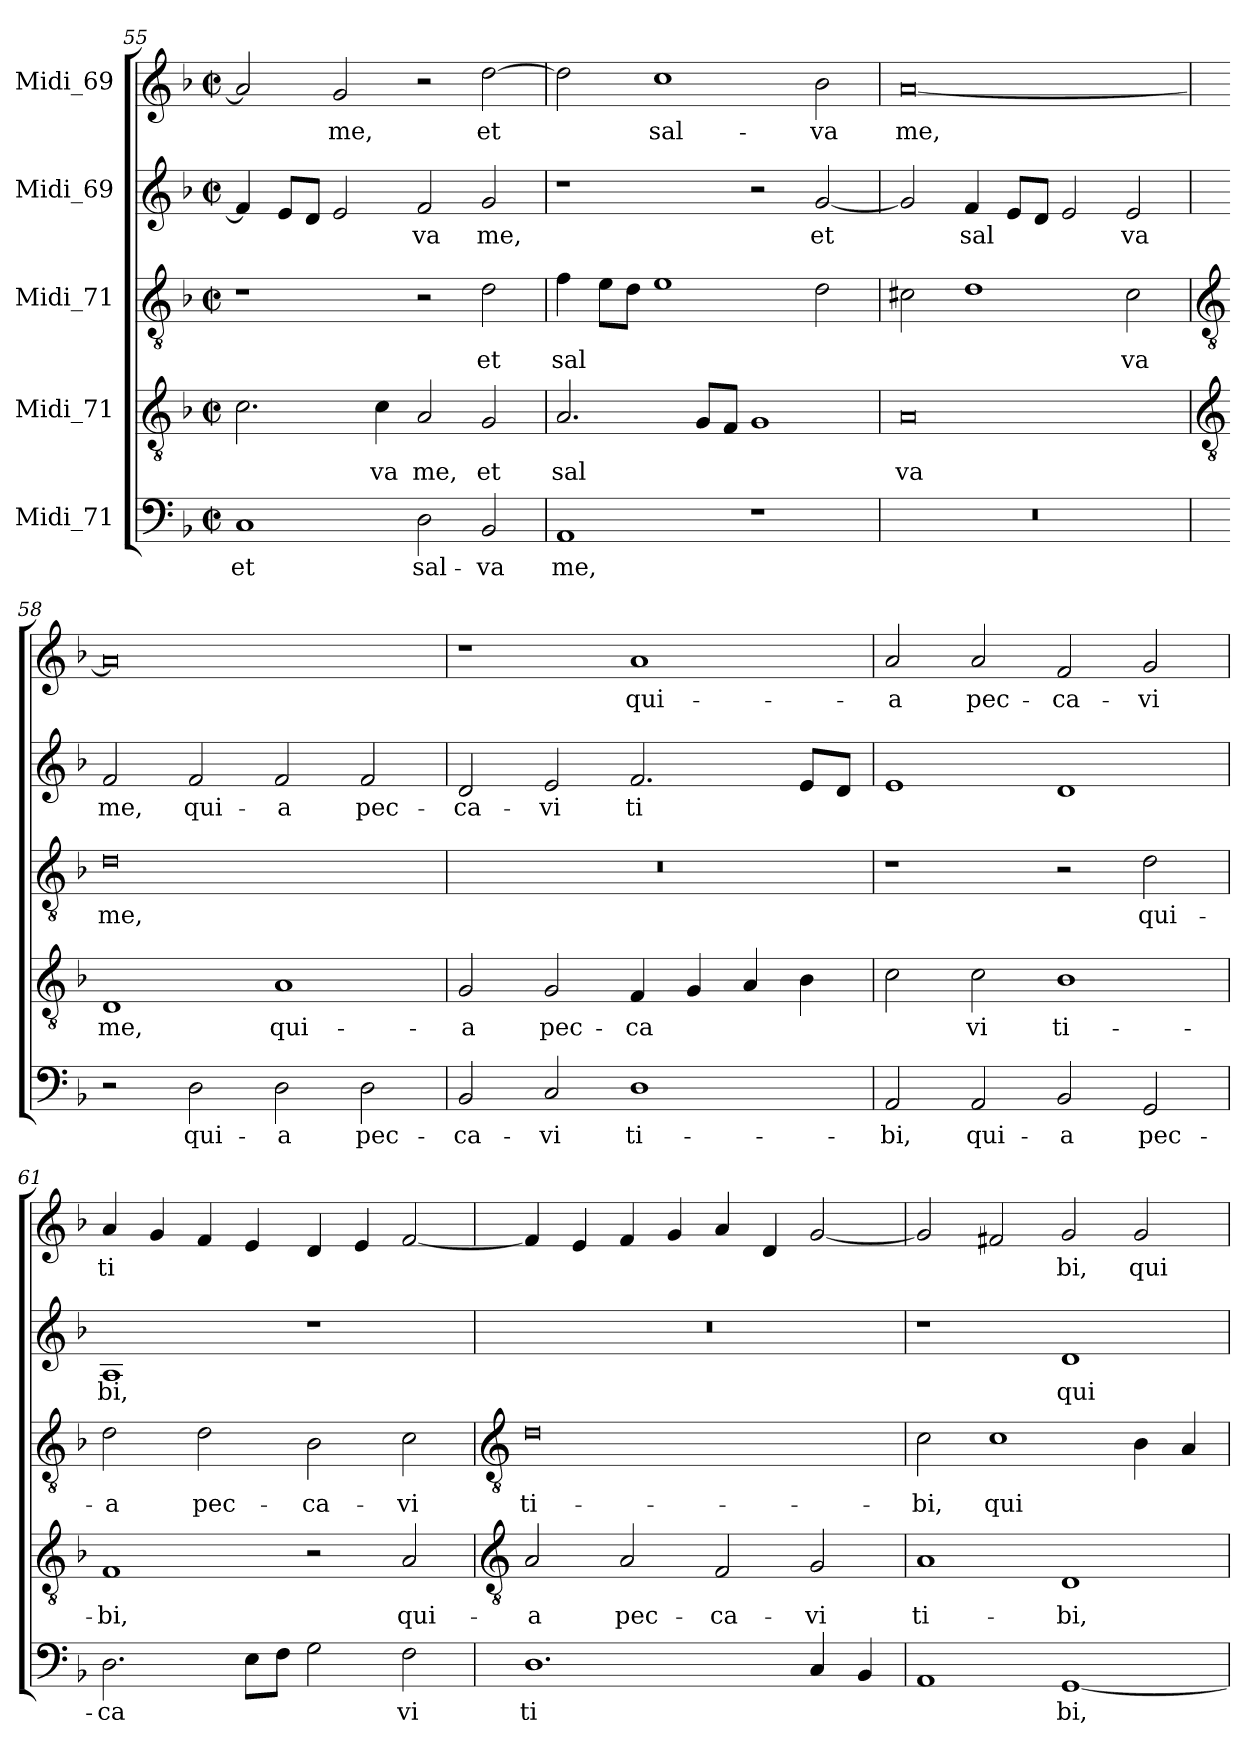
**kern	**text	**kern	**text	**kern	**text	**kern	**text	**kern	**text
*part5	*part5	*part4	*part4	*part3	*part3	*part2	*part2	*part1	*part1
*staff5	*staff5	*staff4	*staff4	*staff3	*staff3	*staff2	*staff2	*staff1	*staff1
*I"Midi_71	*	*I"Midi_71	*	*I"Midi_71	*	*I"Midi_69	*	*I"Midi_69	*
*clefF4	*	*clefGv2	*	*clefGv2	*	*clefG2	*	*clefG2	*
*k[b-]	*	*k[b-]	*	*k[b-]	*	*k[b-]	*	*k[b-]	*
*F:	*	*F:	*	*F:	*	*F:	*	*F:	*
*M4/2	*	*M4/2	*	*M4/2	*	*M4/2	*	*M4/2	*
*met(c|)	*	*met(c|)	*	*met(c|)	*	*met(c|)	*	*met(c|)	*
=55	=55	=55	=55	=55	=55	=55	=55	=55	=55
!	!LO:LY:b	!	!	!	!	!	!	!	!
1C	et	2.c	.	1r	.	4f]	.	2a]	.
.	.	.	.	.	.	8eL	.	.	.
.	.	.	.	.	.	8dJ	.	.	.
!	!	!	!	!	!	!	!	!	!LO:LY:b
.	.	.	.	.	.	2e	.	2g	me,
!	!	!	!LO:LY:b	!	!	!	!	!	!
.	.	4c	va	.	.	.	.	.	.
!	!LO:LY:b	!	!LO:LY:b	!	!	!	!LO:LY:b	!	!
2D	sal-	2A	me,	2r	.	2f	va	2r	.
!	!LO:LY:b	!	!LO:LY:b	!	!LO:LY:b	!	!LO:LY:b	!	!LO:LY:b
2BB-	-va	2G	et	2d	et	2g	me,	[2dd	et
=56	=56	=56	=56	=56	=56	=56	=56	=56	=56
!	!LO:LY:b	!	!LO:LY:b	!	!LO:LY:b	!	!	!	!
1AA	me,	2.A	sal	4f	sal	1r	.	2dd]	.
.	.	.	.	8eL	.	.	.	.	.
.	.	.	.	8dJ	.	.	.	.	.
!	!	!	!	!	!	!	!	!	!LO:LY:b
.	.	.	.	1e	.	.	.	1cc	sal-
.	.	8GL	.	.	.	.	.	.	.
.	.	8FJ	.	.	.	.	.	.	.
1r	.	1G	.	.	.	2r	.	.	.
!	!	!	!	!	!	!	!LO:LY:b	!	!LO:LY:b
.	.	.	.	2d	.	[2g	et	2b-	-va
=57	=57	=57	=57	=57	=57	=57	=57	=57	=57
!	!	!	!LO:LY:b	!	!	!	!	!	!LO:LY:b
0r	.	0A	va	2c#X	.	2g]	.	[0a	me,
!	!	!	!	!	!	!	!LO:LY:b	!	!
.	.	.	.	1d	.	4f	sal	.	.
.	.	.	.	.	.	8eL	.	.	.
.	.	.	.	.	.	8dJ	.	.	.
.	.	.	.	.	.	2e	.	.	.
!	!	!	!	!	!LO:LY:b	!	!LO:LY:b	!	!
.	.	.	.	2c#	va	2e	va	.	.
!!LO:LB:g=z
=58	=58	=58	=58	=58	=58	=58	=58	=58	=58
*	*	*clefGv2	*	*clefGv2	*	*	*	*	*
!	!	!	!LO:LY:b	!	!LO:LY:b	!	!LO:LY:b	!	!
2r	.	1D	me,	0d	me,	2f	me,	0a]	.
!	!LO:LY:b	!	!	!	!	!	!LO:LY:b	!	!
2D	qui-	.	.	.	.	2f	qui-	.	.
!	!LO:LY:b	!	!LO:LY:b	!	!	!	!LO:LY:b	!	!
2D	-a	1A	qui-	.	.	2f	-a	.	.
!	!LO:LY:b	!	!	!	!	!	!LO:LY:b	!	!
2D	pec-	.	.	.	.	2f	pec-	.	.
=59	=59	=59	=59	=59	=59	=59	=59	=59	=59
!	!LO:LY:b	!	!LO:LY:b	!	!	!	!LO:LY:b	!	!
2BB-	-ca-	2G	-a	0r	.	2d	-ca-	1r	.
!	!LO:LY:b	!	!LO:LY:b	!	!	!	!LO:LY:b	!	!
2C	-vi	2G	pec-	.	.	2e	-vi	.	.
!	!LO:LY:b	!	!LO:LY:b	!	!	!	!LO:LY:b	!	!LO:LY:b
1D	ti-	4F	-ca	.	.	2.f	ti	1a	qui-
.	.	4G	.	.	.	.	.	.	.
.	.	4A	.	.	.	.	.	.	.
.	.	4B-	.	.	.	8eL	.	.	.
.	.	.	.	.	.	8dJ	.	.	.
=60	=60	=60	=60	=60	=60	=60	=60	=60	=60
!	!LO:LY:b	!	!	!	!	!	!	!	!LO:LY:b
2AA	-bi,	2c	.	1r	.	1e	.	2a	-a
!	!LO:LY:b	!	!LO:LY:b	!	!	!	!	!	!LO:LY:b
2AA	qui-	2c	vi	.	.	.	.	2a	pec-
!	!LO:LY:b	!	!LO:LY:b	!	!	!	!	!	!LO:LY:b
2BB-	-a	1B-	ti-	2r	.	1d	.	2f	-ca-
!	!LO:LY:b	!	!	!	!LO:LY:b	!	!	!	!LO:LY:b
2GG	pec-	.	.	2d	qui-	.	.	2g	-vi
=61	=61	=61	=61	=61	=61	=61	=61	=61	=61
!	!LO:LY:b	!	!LO:LY:b	!	!LO:LY:b	!	!LO:LY:b	!	!LO:LY:b
2.D	-ca	1F	-bi,	2d	-a	1A	bi,	4a	ti
.	.	.	.	.	.	.	.	4g	.
!	!	!	!	!	!LO:LY:b	!	!	!	!
.	.	.	.	2d	pec-	.	.	4f	.
8EL	.	.	.	.	.	.	.	4e	.
8FJ	.	.	.	.	.	.	.	.	.
!	!	!	!	!	!LO:LY:b	!	!	!	!
2G	.	2r	.	2B-	-ca-	1r	.	4d	.
.	.	.	.	.	.	.	.	4e	.
!	!LO:LY:b	!	!LO:LY:b	!	!LO:LY:b	!	!	!	!
2F	vi	2A	qui-	2c	-vi	.	.	[2f	.
!!LO:LB:g=z
=62	=62	=62	=62	=62	=62	=62	=62	=62	=62
*	*	*clefGv2	*	*clefGv2	*	*	*	*	*
!	!LO:LY:b	!	!LO:LY:b	!	!LO:LY:b	!	!	!	!
1.D	ti	2A	-a	0d	ti-	0r	.	4f]	.
.	.	.	.	.	.	.	.	4e	.
!	!	!	!LO:LY:b	!	!	!	!	!	!
.	.	2A	pec-	.	.	.	.	4f	.
.	.	.	.	.	.	.	.	4g	.
!	!	!	!LO:LY:b	!	!	!	!	!	!
.	.	2F	-ca-	.	.	.	.	4a	.
.	.	.	.	.	.	.	.	4d	.
!	!	!	!LO:LY:b	!	!	!	!	!	!
4C	.	2G	-vi	.	.	.	.	[2g	.
4BB-	.	.	.	.	.	.	.	.	.
=63	=63	=63	=63	=63	=63	=63	=63	=63	=63
!	!	!	!LO:LY:b	!	!LO:LY:b	!	!	!	!
1AA	.	1A	ti-	2c	-bi,	1r	.	2g]	.
!	!	!	!	!	!LO:LY:b	!	!	!	!
.	.	.	.	1c	qui	.	.	2f#X	.
!	!LO:LY:b	!	!LO:LY:b	!	!	!	!LO:LY:b	!	!LO:LY:b
[1GG	bi,	1D	-bi,	.	.	1d	qui-	2g	bi,
!	!	!	!	!	!	!	!	!	!LO:LY:b
.	.	.	.	4B-	.	.	.	2g	qui-
.	.	.	.	4A	.	.	.	.	.
=	=	=	=	=	=	=	=	=	=
*-	*-	*-	*-	*-	*-	*-	*-	*-	*-
